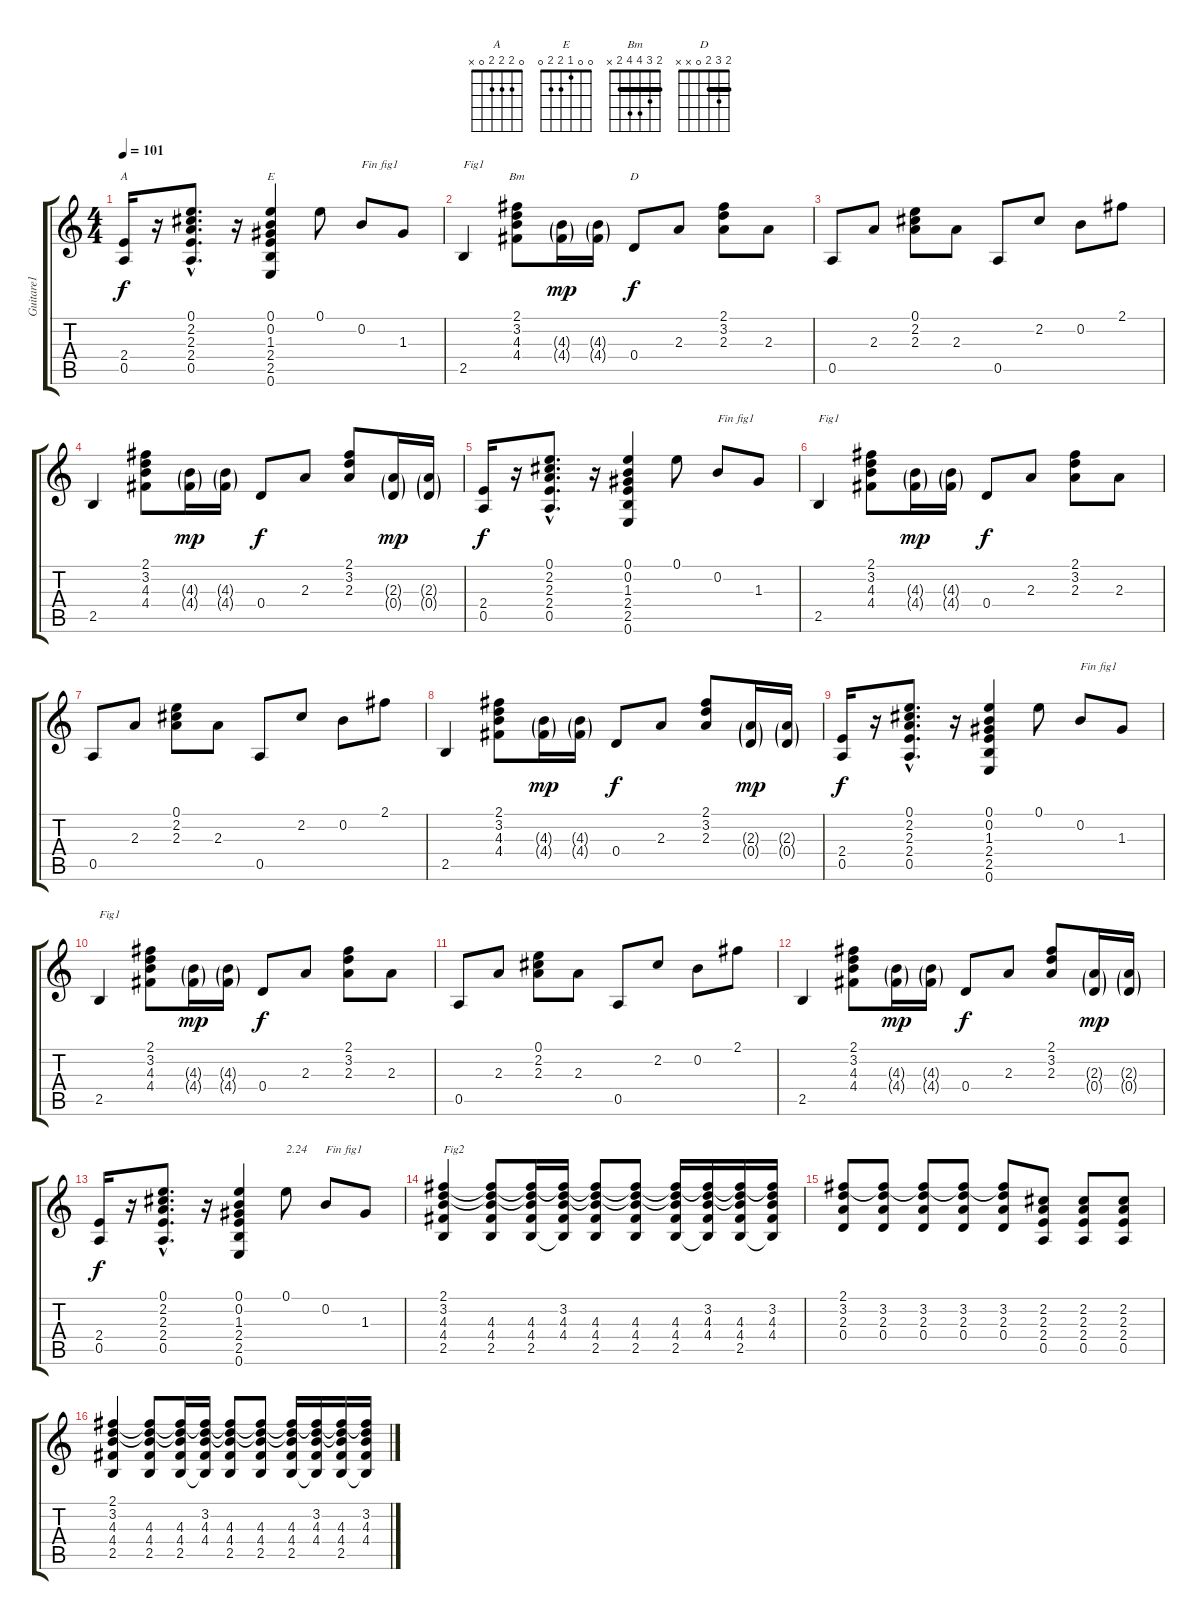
\track ("Guitare1" "Guitare1") {instrument acousticguitarsteel}
\staff {score tabs}
\tuning (E4 B3 G3 D3 A2 E2) {hide}
\chord ("A" 0 2 2 2 0 x)
\chord ("E" 0 0 1 2 2 0)
\chord ("Bm" 2 3 4 4 2 x) {barre 2}
\chord ("D" 2 3 2 0 x x) {barre 2}
\ts (4 4)
\tempo 101
\clef g2
\ks c
(2.4 0.5).16{ch "A" dy f} r.16 (0.1{hac} 2.2{hac} 2.3{hac} 2.4{hac} 0.5{hac}).8{d} r.16 (0.1 0.2 1.3 2.4 2.5 0.6).4{ch "E"} 0.1.8 0.2.8{txt "Fin fig1"} 1.3.8 |
2.5.4{txt "Fig1"} (2.1 3.2 4.3 4.4).8{ch "Bm"} (4.3{g} 4.4{g}).16{dy mp} (4.3{g} 4.4{g}).16 0.4.8{ch "D" dy f} 2.3.8 (2.1 3.2 2.3).8 2.3.8 |
0.5.8 2.3.8 (0.1 2.2 2.3).8 2.3.8 0.5.8 2.2.8 0.2.8 2.1.8 |
2.5.4 (2.1 3.2 4.3 4.4).8 (4.3{g} 4.4{g}).16{dy mp} (4.3{g} 4.4{g}).16 0.4.8{dy f} 2.3.8 (2.1 3.2 2.3).8 (2.3{g} 0.4{g}).16{dy mp} (2.3{g} 0.4{g}).16 |
(2.4 0.5).16{dy f} r.16 (0.1{hac} 2.2{hac} 2.3{hac} 2.4{hac} 0.5{hac}).8{d} r.16 (0.1 0.2 1.3 2.4 2.5 0.6).4 0.1.8 0.2.8{txt "Fin fig1"} 1.3.8 |
2.5.4{txt "Fig1"} (2.1 3.2 4.3 4.4).8 (4.3{g} 4.4{g}).16{dy mp} (4.3{g} 4.4{g}).16 0.4.8{dy f} 2.3.8 (2.1 3.2 2.3).8 2.3.8 |
0.5.8 2.3.8 (0.1 2.2 2.3).8 2.3.8 0.5.8 2.2.8 0.2.8 2.1.8 |
2.5.4 (2.1 3.2 4.3 4.4).8 (4.3{g} 4.4{g}).16{dy mp} (4.3{g} 4.4{g}).16 0.4.8{dy f} 2.3.8 (2.1 3.2 2.3).8 (2.3{g} 0.4{g}).16{dy mp} (2.3{g} 0.4{g}).16 |
(2.4 0.5).16{dy f} r.16 (0.1{hac} 2.2{hac} 2.3{hac} 2.4{hac} 0.5{hac}).8{d} r.16 (0.1 0.2 1.3 2.4 2.5 0.6).4 0.1.8 0.2.8{txt "Fin fig1"} 1.3.8 |
2.5.4{txt "Fig1"} (2.1 3.2 4.3 4.4).8 (4.3{g} 4.4{g}).16{dy mp} (4.3{g} 4.4{g}).16 0.4.8{dy f} 2.3.8 (2.1 3.2 2.3).8 2.3.8 |
0.5.8 2.3.8 (0.1 2.2 2.3).8 2.3.8 0.5.8 2.2.8 0.2.8 2.1.8 |
2.5.4 (2.1 3.2 4.3 4.4).8 (4.3{g} 4.4{g}).16{dy mp} (4.3{g} 4.4{g}).16 0.4.8{dy f} 2.3.8 (2.1 3.2 2.3).8 (2.3{g} 0.4{g}).16{dy mp} (2.3{g} 0.4{g}).16 |
(2.4 0.5).16{dy f} r.16 (0.1{hac} 2.2{hac} 2.3{hac} 2.4{hac} 0.5{hac}).8{d} r.16 (0.1 0.2 1.3 2.4 2.5 0.6).4 0.1.8{txt "2.24"} 0.2.8{txt "Fin fig1"} 1.3.8 |
(2.1 3.2 4.3 4.4 2.5).4{txt "Fig2"} (2.1{t} 3.2{t} 4.3 4.4 2.5).8 (2.1{t} 3.2{t} 4.3 4.4 2.5).16 (2.1{t} 3.2 4.3 4.4 2.5{t}).16 (2.1{t} 3.2{t} 4.3 4.4 2.5).8 (2.1{t} 3.2{t} 4.3 4.4 2.5).8 (2.1{t} 3.2{t} 4.3 4.4 2.5).16 (2.1{t} 3.2 4.3 4.4 2.5{t}).16 (2.1{t} 3.2{t} 4.3 4.4 2.5).16 (2.1{t} 3.2 4.3 4.4 2.5{t}).16 |
(2.1 3.2 2.3 0.4).8 (2.1{t} 3.2 2.3 0.4).8 (2.1{t} 3.2 2.3 0.4).8 (2.1{t} 3.2 2.3 0.4).8 (2.1{t} 3.2 2.3 0.4).8 (2.2 2.3 2.4 0.5).8 (2.2 2.3 2.4 0.5).8 (2.2 2.3 2.4 0.5).8 |
(2.1 3.2 4.3 4.4 2.5).4 (2.1{t} 3.2{t} 4.3 4.4 2.5).8 (2.1{t} 3.2{t} 4.3 4.4 2.5).16 (2.1{t} 3.2 4.3 4.4 2.5{t}).16 (2.1{t} 3.2{t} 4.3 4.4 2.5).8 (2.1{t} 3.2{t} 4.3 4.4 2.5).8 (2.1{t} 3.2{t} 4.3 4.4 2.5).16 (2.1{t} 3.2 4.3 4.4 2.5{t}).16 (2.1{t} 3.2{t} 4.3 4.4 2.5).16 (2.1{t} 3.2 4.3 4.4 2.5{t}).16
